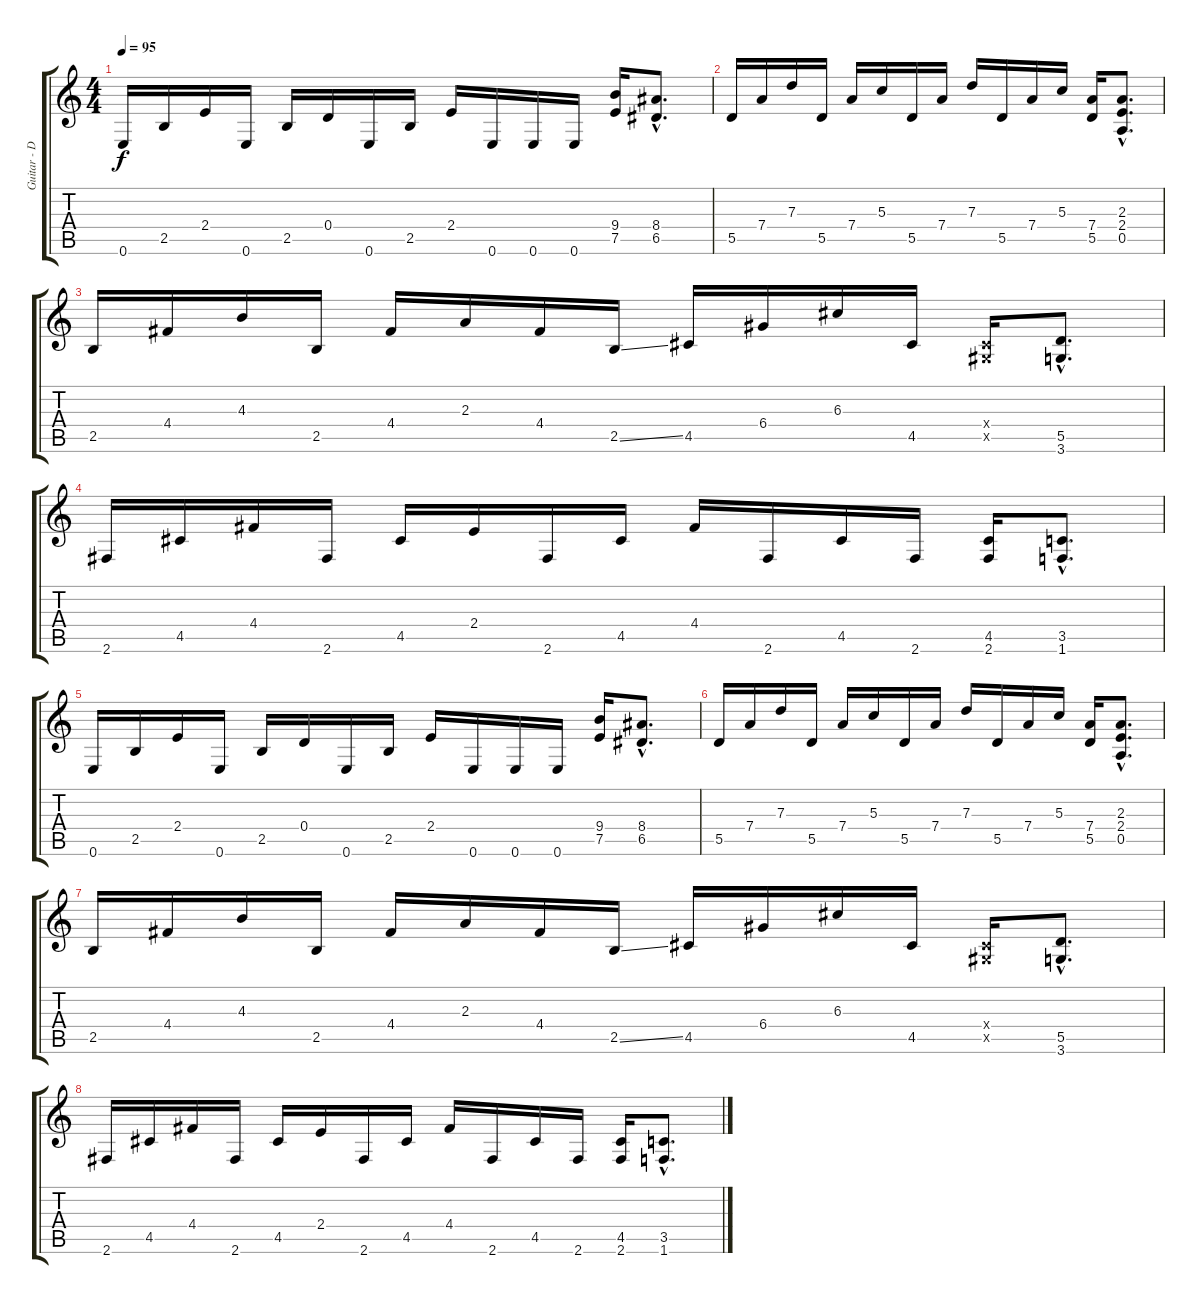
\track ("Guitar - Dave Mustaine" "Guitar - D") {instrument distortionguitar}
\staff {score tabs}
\tuning (E4 B3 G3 D3 A2 E2) {hide}
\ts (4 4)
\tempo 95
\clef g2
\ks c
0.6.16{dy f} 2.5.16 2.4.16 0.6.16 2.5.16 0.4.16 0.6.16 2.5.16 2.4.16 0.6.16 0.6.16 0.6.16 (9.4 7.5).16 (8.4{hac} 6.5{hac}).8{d} |
5.5.16 7.4.16 7.3.16 5.5.16 7.4.16 5.3.16 5.5.16 7.4.16 7.3.16 5.5.16 7.4.16 5.3.16 (7.4 5.5).16 (2.3{hac} 2.4{hac} 0.5{hac}).8{d} |
2.5.16 4.4.16 4.3.16 2.5.16 4.4.16 2.3.16 4.4.16 2.5{ss}.16 4.5.16 6.4.16 6.3.16 4.5.16 (-1.4{x} -1.5{x}).16 (5.5{hac} 3.6{hac}).8{d} |
2.6.16 4.5.16 4.4.16 2.6.16 4.5.16 2.4.16 2.6.16 4.5.16 4.4.16 2.6.16 4.5.16 2.6.16 (4.5 2.6).16 (3.5{hac} 1.6{hac}).8{d} |
0.6.16 2.5.16 2.4.16 0.6.16 2.5.16 0.4.16 0.6.16 2.5.16 2.4.16 0.6.16 0.6.16 0.6.16 (9.4 7.5).16 (8.4{hac} 6.5{hac}).8{d} |
5.5.16 7.4.16 7.3.16 5.5.16 7.4.16 5.3.16 5.5.16 7.4.16 7.3.16 5.5.16 7.4.16 5.3.16 (7.4 5.5).16 (2.3{hac} 2.4{hac} 0.5{hac}).8{d} |
2.5.16 4.4.16 4.3.16 2.5.16 4.4.16 2.3.16 4.4.16 2.5{ss}.16 4.5.16 6.4.16 6.3.16 4.5.16 (-1.4{x} -1.5{x}).16 (5.5{hac} 3.6{hac}).8{d} |
2.6.16 4.5.16 4.4.16 2.6.16 4.5.16 2.4.16 2.6.16 4.5.16 4.4.16 2.6.16 4.5.16 2.6.16 (4.5 2.6).16 (3.5{hac} 1.6{hac}).8{d}
